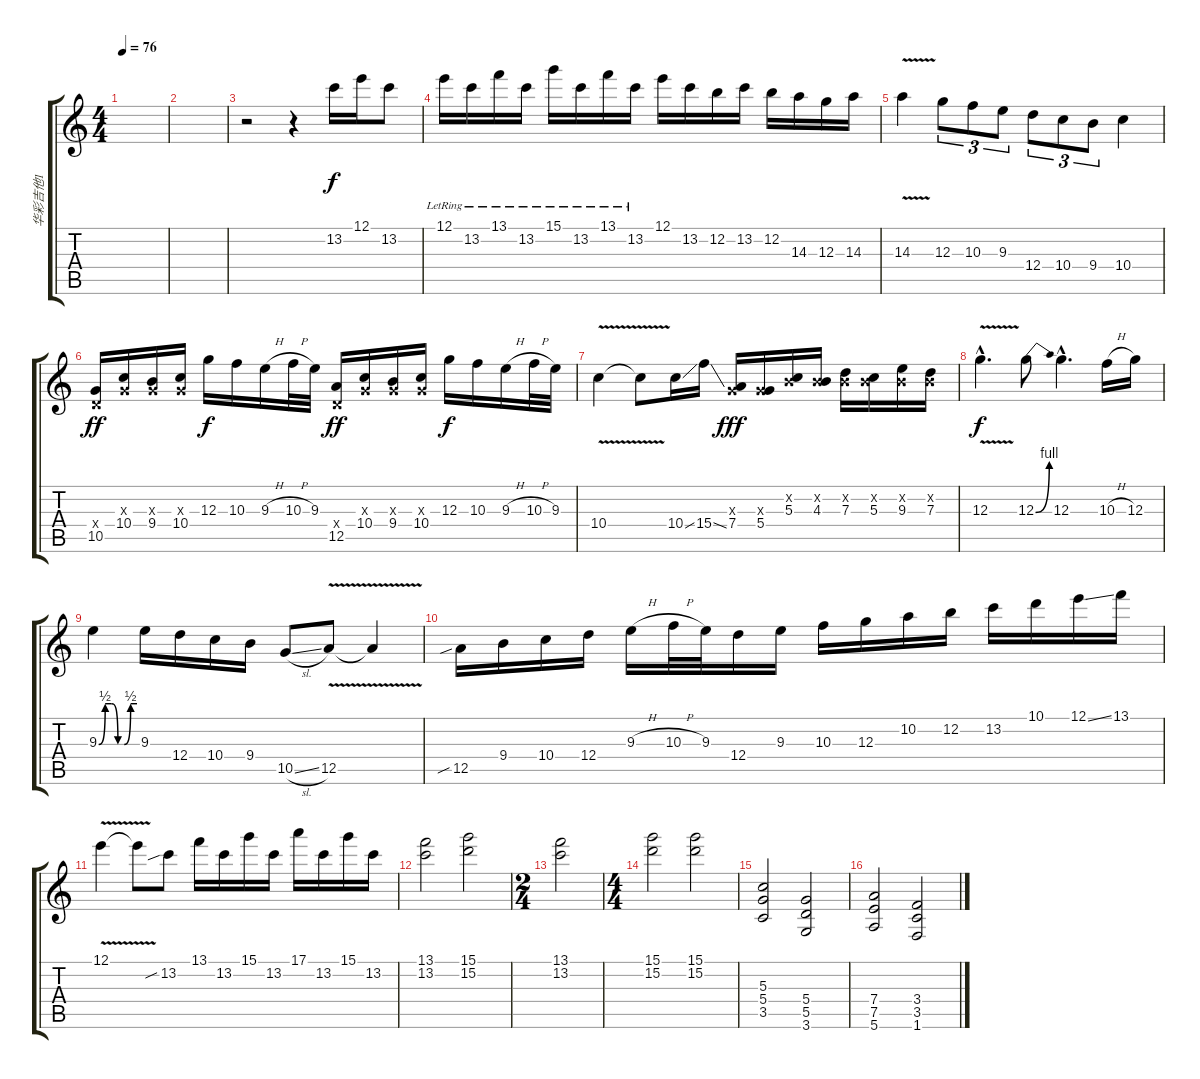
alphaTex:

\track ("华彩吉他1" "华彩吉他1") {instrument overdrivenguitar}
\staff {score tabs}
\tuning (E4 B3 G3 D3 A2 E2) {hide}
\ts (4 4)
\tempo 76
\clef g2
\ks c
|
|
r.2 r.4 13.2.16{volume 16 balance 9} 12.1.16 13.2.8 |
12.1{lr}.16 13.2{lr}.16 13.1{lr}.16 13.2{lr}.16 15.1{lr}.16 13.2{lr}.16 13.1{lr}.16 13.2{lr}.16 12.1.16 13.2.16 12.2.16 13.2.16 12.2.16 14.3.16 12.3.16 14.3.16 |
14.3{v}.4 12.3.8{tu (3 2)} 10.3.8{tu (3 2)} 9.3.8{tu (3 2)} 12.4.8{tu (3 2)} 10.4.8{tu (3 2)} 9.4.8{tu (3 2)} 10.4.4 |
(0.4{x} 10.5).16{dy ff} (0.3{x} 10.4).16 (0.3{x} 9.4).16 (0.3{x} 10.4).16 12.3.16{dy f} 10.3.16 9.3{h}.16 10.3{h}.32 9.3.32 (0.4{x} 12.5).16{dy ff} (0.3{x} 10.4).16 (0.3{x} 9.4).16 (0.3{x} 10.4).16 12.3.16{dy f} 10.3.16 9.3{h}.16 10.3{h}.32 9.3.32 |
10.4{v}.4 10.4{t}.8 10.4{ss}.16 15.4{ss}.16 (0.3{x} 7.4).16{dy fff} (0.3{x} 5.4).16 (0.2{x} 5.3).16 (0.2{x} 4.3).16 (0.2{x} 7.3).16 (0.2{x} 5.3).16 (0.2{x} 9.3).16 (0.2{x} 7.3).16 |
12.3{v hac}.4{d dy f} 12.3{be (bend 0 0 60 4)}.8 12.3{hac}.4{d} 10.3{h}.16 12.3.16 |
9.3{be (custom 0 0 10 2 20 2 30 0 40 0 50 2 60 2)}.4 9.3.16 12.4.16 10.4.16 9.4.16 10.5{sl}.8 12.5{v}.8 12.5{t}.4 |
12.5{sib}.16 9.4.16 10.4.16 12.4.16 9.3{h}.16 10.3{h}.32 9.3.32 12.4.16 9.3.16 10.3.16 12.3.16 10.2.16 12.2.16 13.2.16 10.1.16 12.1{ss}.16 13.1.16 |
12.1{v}.4 12.1{t}.8 13.2{sib}.8 13.1.16 13.2.16 15.1.16 13.2.16 17.1.16 13.2.16 15.1.16 13.2.16 |
(13.1 13.2).2 (15.1 15.2).2 |
\ts (2 4)
(13.1 13.2).2 |
\ts (4 4)
(15.1 15.2).2 (15.1 15.2).2 |
(5.3 5.4 3.5).2{volume 10} (5.4 5.5 3.6).2 |
(7.4 7.5 5.6).2 (3.4 3.5 1.6).2
